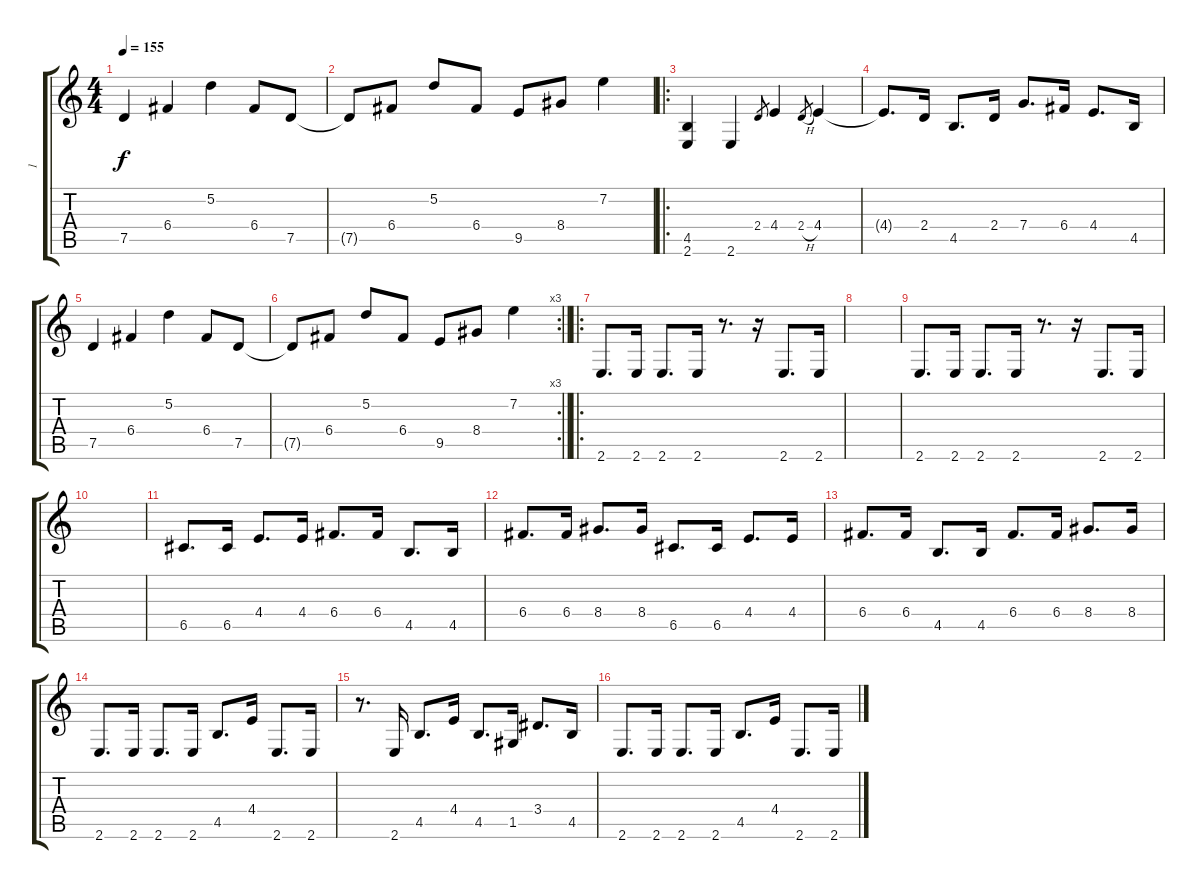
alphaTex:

\track ("1" "1") {instrument distortionguitar}
\staff {score tabs}
\tuning (D4 A3 F3 C3 G2 D2) {hide}
\ts (4 4)
\tempo 155
\clef g2
\ks c
7.5.4{dy f} 6.4.4 5.2.4 6.4.8 7.5.8 |
7.5{t}.8 6.4.8 5.2.8 6.4.8 9.5.8 8.4.8 7.2.4 |
\ro
(4.5 2.6).4 2.6.4 2.4.8{gr} 4.4.4 2.4{h}.8{gr} 4.4.4 |
4.4{t}.8{d} 2.4.16 4.5.8{d} 2.4.16 7.4.8{d} 6.4.16 4.4.8{d} 4.5.16 |
7.5.4 6.4.4 5.2.4 6.4.8 7.5.8 |
\rc 3
\barLineRight lightlight
7.5{t}.8 6.4.8 5.2.8 6.4.8 9.5.8 8.4.8 7.2.4 |
\ro
\section ("" "")
2.6.8{d} 2.6.16 2.6.8{d} 2.6.16 r.8{d} r.16 2.6.8{d} 2.6.16 |
|
2.6.8{d} 2.6.16 2.6.8{d} 2.6.16 r.8{d} r.16 2.6.8{d} 2.6.16 |
|
6.5.8{d} 6.5.16 4.4.8{d} 4.4.16 6.4.8{d} 6.4.16 4.5.8{d} 4.5.16 |
6.4.8{d} 6.4.16 8.4.8{d} 8.4.16 6.5.8{d} 6.5.16 4.4.8{d} 4.4.16 |
6.4.8{d} 6.4.16 4.5.8{d} 4.5.16 6.4.8{d} 6.4.16 8.4.8{d} 8.4.16 |
2.6.8{d} 2.6.16 2.6.8{d} 2.6.16 4.5.8{d} 4.4.16 2.6.8{d} 2.6.16 |
r.8{d} 2.6.16 4.5.8{d} 4.4.16 4.5.8{d} 1.5.16 3.4.8{d} 4.5.16 |
2.6.8{d} 2.6.16 2.6.8{d} 2.6.16 4.5.8{d} 4.4.16 2.6.8{d} 2.6.16
